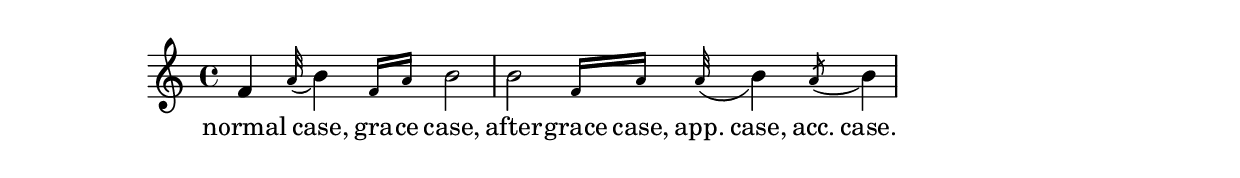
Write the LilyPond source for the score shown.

\version "2.13.19"

\header {
  texidoc="
Setting @code{includeGraceNotes} enables lyrics syllables to be
assigned to grace notes.
"
}

\relative c' {
  f4 \appoggiatura a32 b4
  \grace { f16[ a16] } b2
  \afterGrace b2 { f16[ a16] }
  \appoggiatura a32 b4
  \acciaccatura a8 b4
}
\addlyrics {
  normal
  \set includeGraceNotes = ##t
  case,
  gra -- ce case,
  after -- grace case,
  \set ignoreMelismata = ##t
  app. case,
  acc. case.
}
